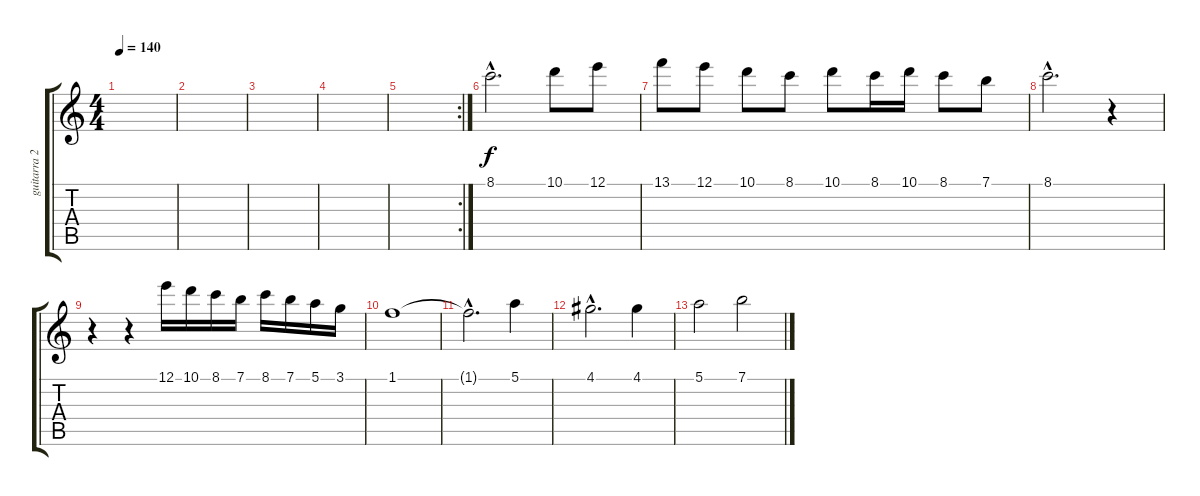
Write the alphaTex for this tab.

\track ("guitarra 2" "guitarra 2") {instrument distortionguitar}
\staff {score tabs}
\tuning (E4 B3 G3 D3 A2 D2) {hide}
\ts (4 4)
\tempo 140
\clef g2
\ks c
|
|
|
|
\rc 2
|
8.1{hac}.2{d} 10.1.8 12.1.8 |
13.1.8 12.1.8 10.1.8 8.1.8 10.1.8 8.1.16 10.1.16 8.1.8 7.1.8 |
8.1{hac}.2{d} r.4 |
r.4 r.4 12.1.16 10.1.16 8.1.16 7.1.16 8.1.16 7.1.16 5.1.16 3.1.16 |
1.1.1 |
1.1{hac t}.2{d} 5.1.4 |
4.1{hac}.2{d} 4.1.4 |
5.1.2 7.1.2
